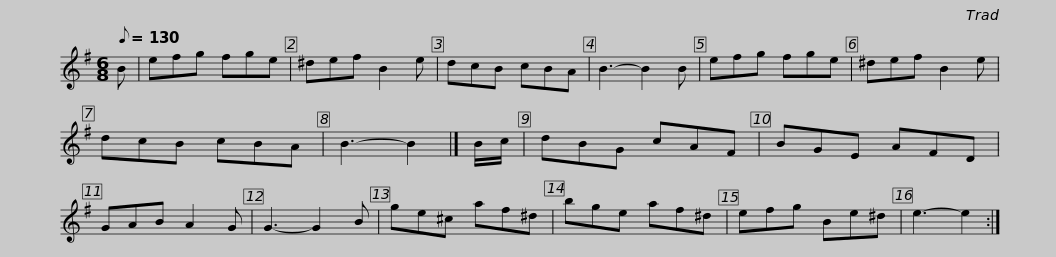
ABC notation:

X:1
L:1/8
Q:1/8=130
M:6/8
I:linebreak $
K:Emin
V:1 treble
V:1
 B | efg fge | ^def B2 e | dcB cBA | B3- B2 B | %5
 efg fge |$ ^def B2 e | dcB cBA | B3- B2 |] B/c/ | %10
 dBG cAF | BGE AFD | GAB A2 G |$ G3- G2 B | ge^c af^d | %15
 bge af^d | efg Be^d | e3- e2 :| %18
